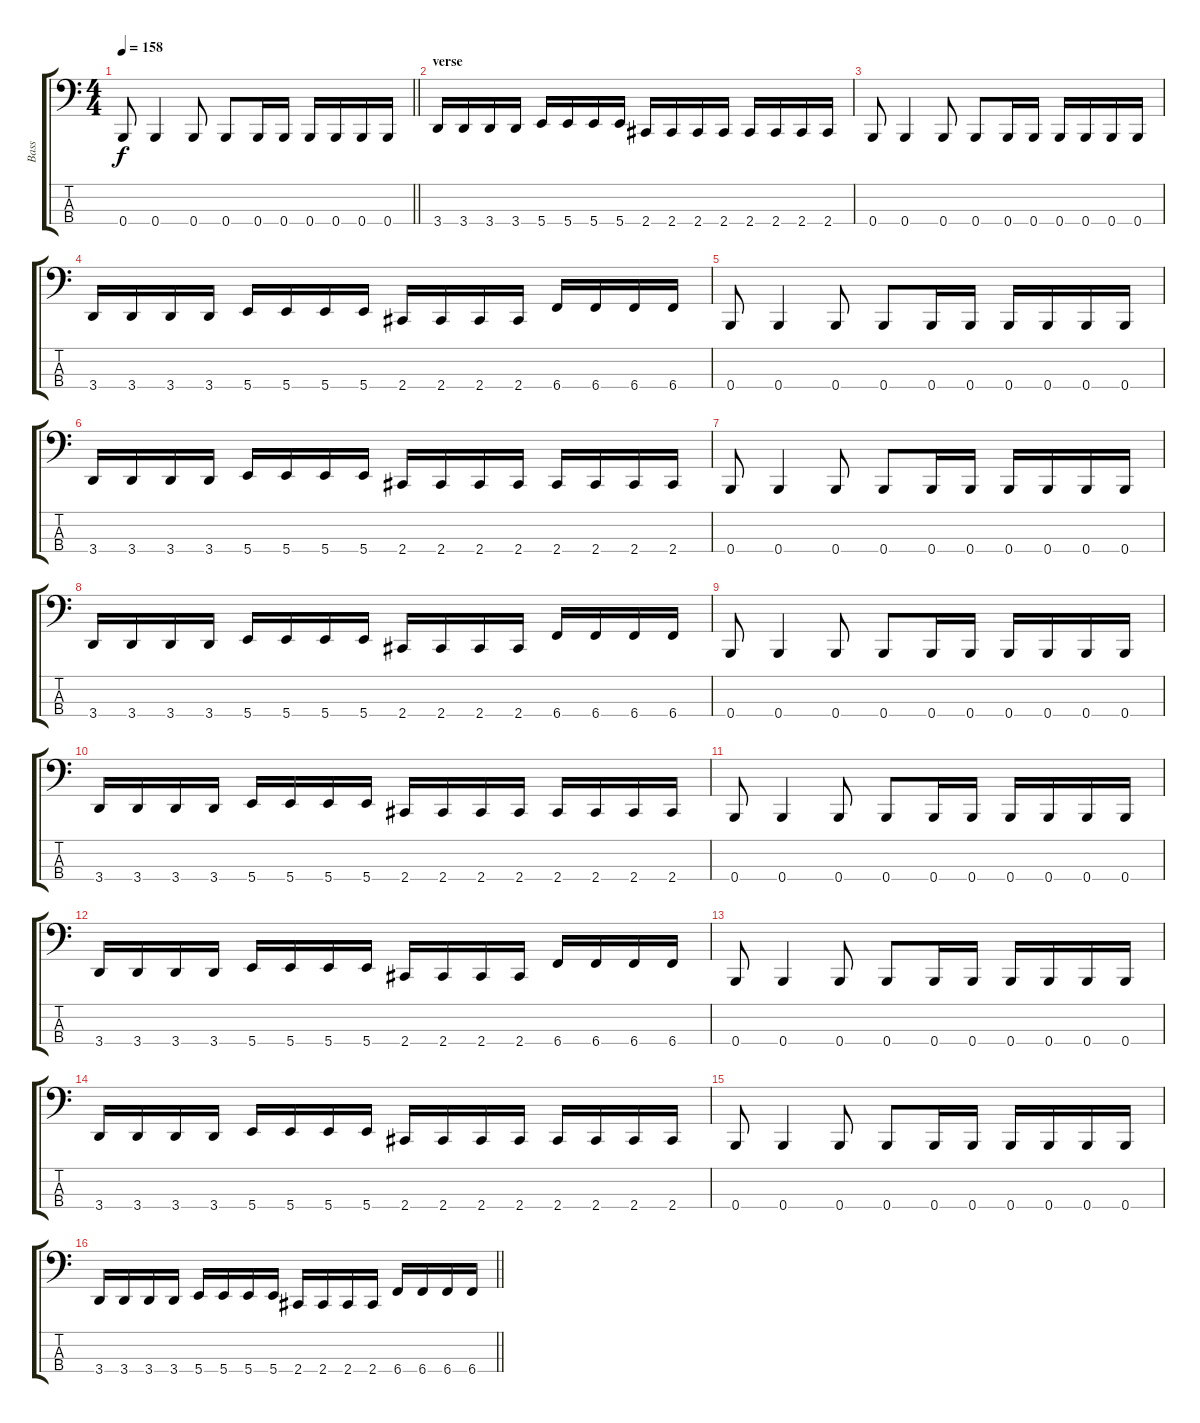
\track ("Bass" "Bass") {instrument electricbassfinger}
\staff {score tabs}
\tuning (D2 A1 E1 B0) {hide}
\ts (4 4)
\section ("" "")
\tempo 158
\clef f4
\barLineRight lightlight
\ks c
0.4.8{dy f} 0.4.4 0.4.8 0.4.8 0.4.16 0.4.16 0.4.16 0.4.16 0.4.16 0.4.16 |
\section ("" "verse")
3.4.16 3.4.16 3.4.16 3.4.16 5.4.16 5.4.16 5.4.16 5.4.16 2.4.16 2.4.16 2.4.16 2.4.16 2.4.16 2.4.16 2.4.16 2.4.16 |
0.4.8 0.4.4 0.4.8 0.4.8 0.4.16 0.4.16 0.4.16 0.4.16 0.4.16 0.4.16 |
3.4.16 3.4.16 3.4.16 3.4.16 5.4.16 5.4.16 5.4.16 5.4.16 2.4.16 2.4.16 2.4.16 2.4.16 6.4.16 6.4.16 6.4.16 6.4.16 |
0.4.8 0.4.4 0.4.8 0.4.8 0.4.16 0.4.16 0.4.16 0.4.16 0.4.16 0.4.16 |
3.4.16 3.4.16 3.4.16 3.4.16 5.4.16 5.4.16 5.4.16 5.4.16 2.4.16 2.4.16 2.4.16 2.4.16 2.4.16 2.4.16 2.4.16 2.4.16 |
0.4.8 0.4.4 0.4.8 0.4.8 0.4.16 0.4.16 0.4.16 0.4.16 0.4.16 0.4.16 |
3.4.16 3.4.16 3.4.16 3.4.16 5.4.16 5.4.16 5.4.16 5.4.16 2.4.16 2.4.16 2.4.16 2.4.16 6.4.16 6.4.16 6.4.16 6.4.16 |
0.4.8 0.4.4 0.4.8 0.4.8 0.4.16 0.4.16 0.4.16 0.4.16 0.4.16 0.4.16 |
3.4.16 3.4.16 3.4.16 3.4.16 5.4.16 5.4.16 5.4.16 5.4.16 2.4.16 2.4.16 2.4.16 2.4.16 2.4.16 2.4.16 2.4.16 2.4.16 |
0.4.8 0.4.4 0.4.8 0.4.8 0.4.16 0.4.16 0.4.16 0.4.16 0.4.16 0.4.16 |
3.4.16 3.4.16 3.4.16 3.4.16 5.4.16 5.4.16 5.4.16 5.4.16 2.4.16 2.4.16 2.4.16 2.4.16 6.4.16 6.4.16 6.4.16 6.4.16 |
0.4.8 0.4.4 0.4.8 0.4.8 0.4.16 0.4.16 0.4.16 0.4.16 0.4.16 0.4.16 |
3.4.16 3.4.16 3.4.16 3.4.16 5.4.16 5.4.16 5.4.16 5.4.16 2.4.16 2.4.16 2.4.16 2.4.16 2.4.16 2.4.16 2.4.16 2.4.16 |
0.4.8 0.4.4 0.4.8 0.4.8 0.4.16 0.4.16 0.4.16 0.4.16 0.4.16 0.4.16 |
\barLineRight lightlight
3.4.16 3.4.16 3.4.16 3.4.16 5.4.16 5.4.16 5.4.16 5.4.16 2.4.16 2.4.16 2.4.16 2.4.16 6.4.16 6.4.16 6.4.16 6.4.16
